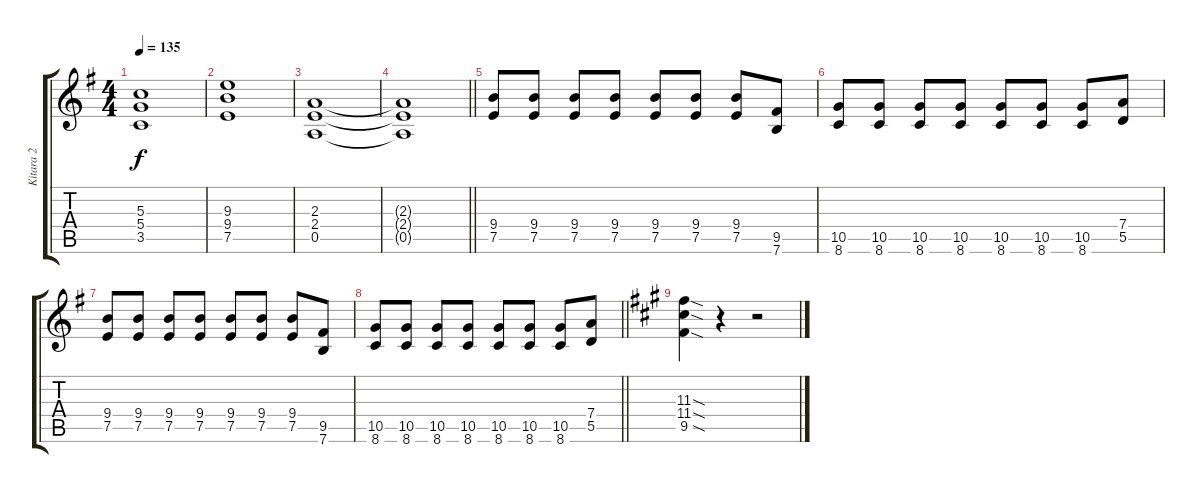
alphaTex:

\track ("Kitara 2" "Kitara 2") {instrument distortionguitar}
\staff {score tabs}
\tuning (E4 B3 G3 D3 A2 E2) {hide}
\ts (4 4)
\tempo 135
\clef g2
\ks g
(5.3 5.4 3.5).1{dy f} |
(9.3 9.4 7.5).1 |
(2.3 2.4 0.5).1 |
\barLineRight lightlight
(2.3{t} 2.4{t} 0.5{t}).1 |
(9.4 7.5).8 (9.4 7.5).8 (9.4 7.5).8 (9.4 7.5).8 (9.4 7.5).8 (9.4 7.5).8 (9.4 7.5).8 (9.5 7.6).8 |
(10.5 8.6).8 (10.5 8.6).8 (10.5 8.6).8 (10.5 8.6).8 (10.5 8.6).8 (10.5 8.6).8 (10.5 8.6).8 (7.4 5.5).8 |
(9.4 7.5).8 (9.4 7.5).8 (9.4 7.5).8 (9.4 7.5).8 (9.4 7.5).8 (9.4 7.5).8 (9.4 7.5).8 (9.5 7.6).8 |
\barLineRight lightlight
(10.5 8.6).8 (10.5 8.6).8 (10.5 8.6).8 (10.5 8.6).8 (10.5 8.6).8 (10.5 8.6).8 (10.5 8.6).8 (7.4 5.5).8 |
\ks a
(11.3{sod} 11.4{sod} 9.5{sod}).4 r.4 r.2
